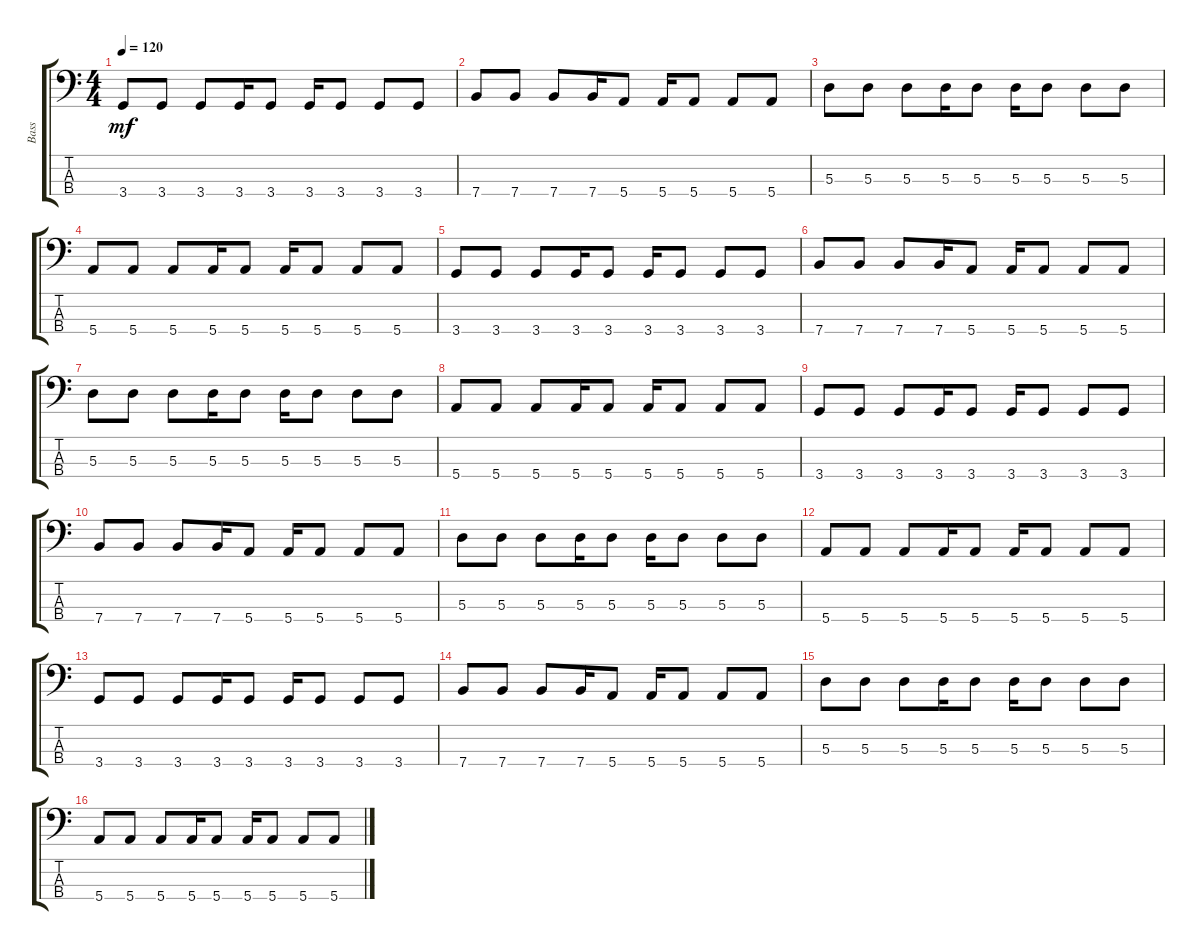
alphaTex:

\track ("Bass" "Bass") {instrument electricbasspick}
\staff {score tabs}
\tuning (G2 D2 A1 E1) {hide}
\ts (4 4)
\tempo 120
\clef f4
\ks c
3.4.8{dy mf} 3.4.8 3.4.8 3.4.16 3.4.8 3.4.16 3.4.8 3.4.8 3.4.8 |
7.4.8 7.4.8 7.4.8 7.4.16 5.4.8 5.4.16 5.4.8 5.4.8 5.4.8 |
5.3.8 5.3.8 5.3.8 5.3.16 5.3.8 5.3.16 5.3.8 5.3.8 5.3.8 |
5.4.8 5.4.8 5.4.8 5.4.16 5.4.8 5.4.16 5.4.8 5.4.8 5.4.8 |
3.4.8 3.4.8 3.4.8 3.4.16 3.4.8 3.4.16 3.4.8 3.4.8 3.4.8 |
7.4.8 7.4.8 7.4.8 7.4.16 5.4.8 5.4.16 5.4.8 5.4.8 5.4.8 |
5.3.8 5.3.8 5.3.8 5.3.16 5.3.8 5.3.16 5.3.8 5.3.8 5.3.8 |
5.4.8 5.4.8 5.4.8 5.4.16 5.4.8 5.4.16 5.4.8 5.4.8 5.4.8 |
3.4.8 3.4.8 3.4.8 3.4.16 3.4.8 3.4.16 3.4.8 3.4.8 3.4.8 |
7.4.8 7.4.8 7.4.8 7.4.16 5.4.8 5.4.16 5.4.8 5.4.8 5.4.8 |
5.3.8 5.3.8 5.3.8 5.3.16 5.3.8 5.3.16 5.3.8 5.3.8 5.3.8 |
5.4.8 5.4.8 5.4.8 5.4.16 5.4.8 5.4.16 5.4.8 5.4.8 5.4.8 |
3.4.8 3.4.8 3.4.8 3.4.16 3.4.8 3.4.16 3.4.8 3.4.8 3.4.8 |
7.4.8 7.4.8 7.4.8 7.4.16 5.4.8 5.4.16 5.4.8 5.4.8 5.4.8 |
5.3.8 5.3.8 5.3.8 5.3.16 5.3.8 5.3.16 5.3.8 5.3.8 5.3.8 |
5.4.8 5.4.8 5.4.8 5.4.16 5.4.8 5.4.16 5.4.8 5.4.8 5.4.8
